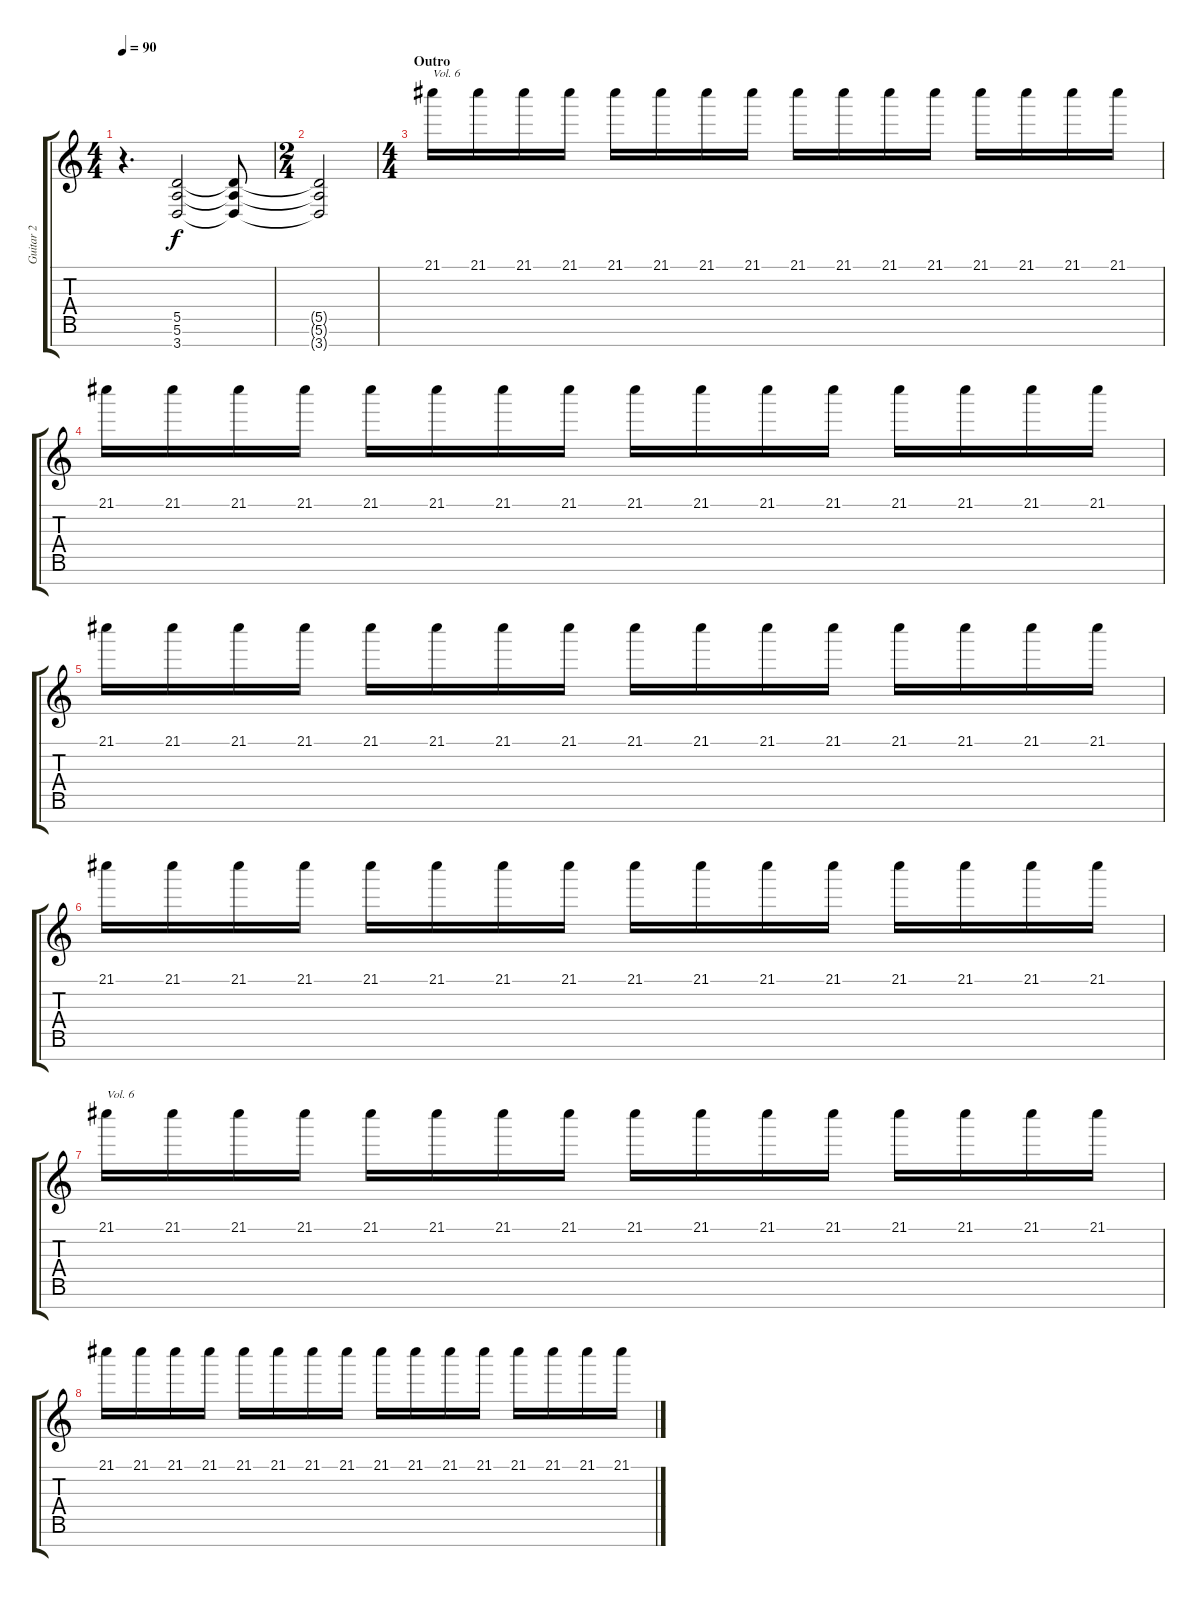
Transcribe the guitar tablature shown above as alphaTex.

\track ("Guitar 2" "Guitar 2") {instrument distortionguitar}
\staff {score tabs}
\tuning (E4 B3 G3 D3 A2 E2 B1) {hide}
\ts (4 4)
\tempo 90
\clef g2
\ks c
r.4{d dy f} (5.5 5.6 3.7).2 (5.5{t} 5.6{t} 3.7{t}).8 |
\ts (2 4)
(5.5{t} 5.6{t} 3.7{t}).2 |
\ts (4 4)
\section ("" "Outro")
21.1.16{txt "Vol. 6" volume 6} 21.1.16 21.1.16 21.1.16 21.1.16 21.1.16 21.1.16 21.1.16 21.1.16 21.1.16 21.1.16 21.1.16 21.1.16 21.1.16 21.1.16 21.1.16 |
21.1.16 21.1.16 21.1.16 21.1.16 21.1.16 21.1.16 21.1.16 21.1.16 21.1.16 21.1.16 21.1.16 21.1.16 21.1.16 21.1.16 21.1.16 21.1.16 |
21.1.16 21.1.16 21.1.16 21.1.16 21.1.16 21.1.16 21.1.16 21.1.16 21.1.16 21.1.16 21.1.16 21.1.16 21.1.16 21.1.16 21.1.16 21.1.16 |
21.1.16 21.1.16 21.1.16 21.1.16 21.1.16 21.1.16 21.1.16 21.1.16 21.1.16 21.1.16 21.1.16 21.1.16 21.1.16 21.1.16 21.1.16 21.1.16 |
21.1.16{txt "Vol. 6" volume 6} 21.1.16 21.1.16 21.1.16 21.1.16 21.1.16 21.1.16 21.1.16 21.1.16 21.1.16 21.1.16 21.1.16 21.1.16 21.1.16 21.1.16 21.1.16 |
21.1.16 21.1.16 21.1.16 21.1.16 21.1.16 21.1.16 21.1.16 21.1.16 21.1.16 21.1.16 21.1.16 21.1.16 21.1.16 21.1.16 21.1.16 21.1.16
